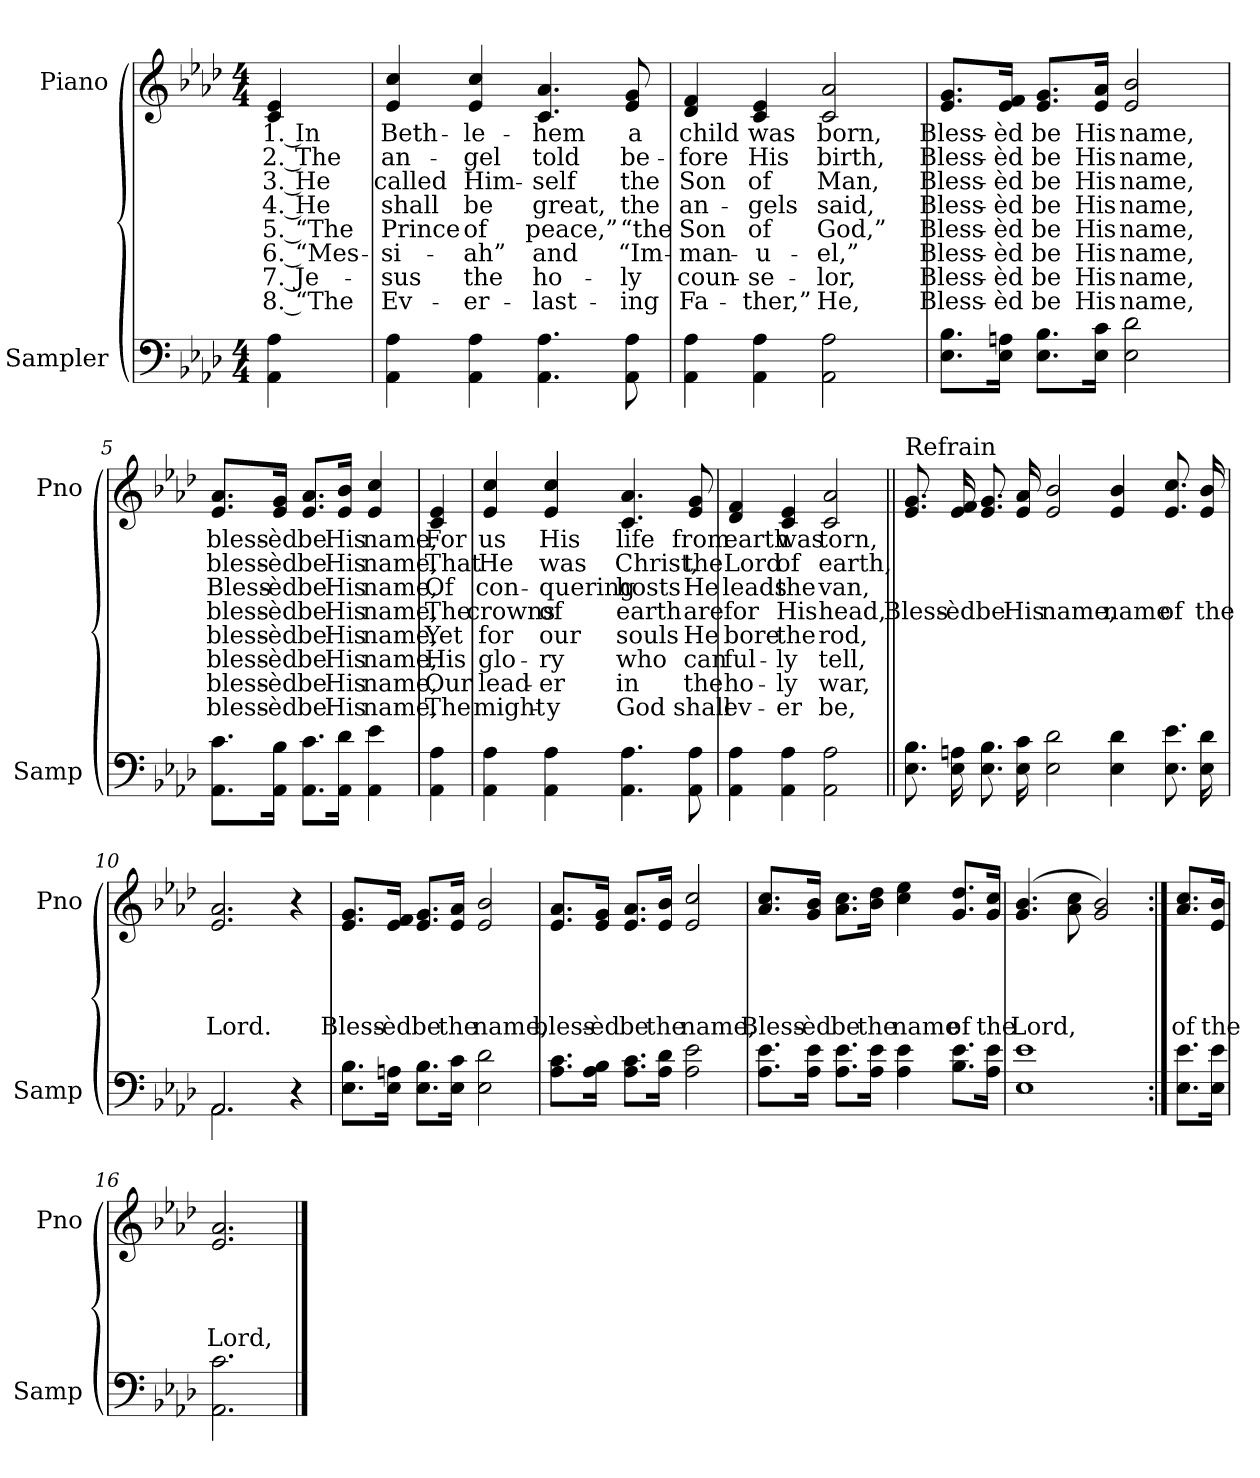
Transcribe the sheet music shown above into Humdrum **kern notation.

**kern	**kern	**text	**text	**text	**text	**text	**text	**text	**text
*part2	*part1	*part1	*part1	*part1	*part1	*part1	*part1	*part1	*part1
*staff2	*staff1	*staff1	*staff1	*staff1	*staff1	*staff1	*staff1	*staff1	*staff1
*I"Sampler	*I"Piano	*	*	*	*	*	*	*	*
*I'Samp	*I'Pno	*	*	*	*	*	*	*	*
*clefF4	*clefG2	*	*	*	*	*	*	*	*
*k[b-e-a-d-]	*k[b-e-a-d-]	*	*	*	*	*	*	*	*
*A-:	*A-:	*	*	*	*	*	*	*	*
*M4/4	*M4/4	*	*	*	*	*	*	*	*
=1	=1	=1	=1	=1	=1	=1	=1	=1	=1
4AA- 4A-	4c 4e-	1. In	2. The	3. He	4. He	5. “The	6. “Mes-	7. Je-	8. “The
=2	=2	=2	=2	=2	=2	=2	=2	=2	=2
4AA- 4A-	4e- 4cc	Beth-	an-	called	shall	Prince	-si-	-sus	Ev-
4AA- 4A-	4e- 4cc	-le-	-gel	Him-	be	of	-ah”	the	-er-
4.AA- 4.A-	4.c 4.a-	-hem	told	-self	great,	peace,”	and	ho-	-last-
8AA- 8A-	8e- 8g	a	be-	the	the	“the	“Im-	-ly	-ing
=3	=3	=3	=3	=3	=3	=3	=3	=3	=3
4AA- 4A-	4d- 4f	child	-fore	Son	an-	Son	-man-	coun-	Fa-
4AA- 4A-	4c 4e-	was	His	of	-gels	of	-u-	-se-	-ther,”
2AA- 2A-	2c 2a-	born,	birth,	Man,	said,	God,”	-el,”	-lor,	He,
=4	=4	=4	=4	=4	=4	=4	=4	=4	=4
8.E-\ 8.B-\L	8.e-/ 8.g/L	Bless-	Bless-	Bless-	Bless-	Bless-	Bless-	Bless-	Bless-
16E-\ 16An\Jk	16e-/ 16f/Jk	-èd	-èd	-èd	-èd	-èd	-èd	-èd	-èd
8.E-\ 8.B-\L	8.e-/ 8.g/L	be	be	be	be	be	be	be	be
16E-\ 16c\Jk	16e-/ 16a-/Jk	His	His	His	His	His	His	His	His
2E- 2d-	2e- 2b-	name,	name,	name,	name,	name,	name,	name,	name,
=5	=5	=5	=5	=5	=5	=5	=5	=5	=5
8.AA-\ 8.c\L	8.e-/ 8.a-/L	bless-	bless-	Bless-	bless-	bless-	bless-	bless-	bless-
16AA-\ 16B-\Jk	16e-/ 16g/Jk	-èd	-èd	-èd	-èd	-èd	-èd	-èd	-èd
8.AA-\ 8.c\L	8.e-/ 8.a-/L	be	be	be	be	be	be	be	be
16AA-\ 16d-\Jk	16e-/ 16b-/Jk	His	His	His	His	His	His	His	His
4AA- 4e-	4e- 4cc	name,	name,	name,	name,	name,	name,	name,	name,
=6	=6	=6	=6	=6	=6	=6	=6	=6	=6
4AA- 4A-	4c 4e-	For	That	Of	The	Yet	His	Our	The
=7	=7	=7	=7	=7	=7	=7	=7	=7	=7
4AA- 4A-	4e- 4cc	us	He	con-	crowns	for	glo-	lead-	might-
4AA- 4A-	4e- 4cc	His	was	-quering	of	our	-ry	-er	-y
4.AA- 4.A-	4.c 4.a-	life	Christ,	hosts	earth	souls	who	in	God
8AA- 8A-	8e- 8g	from	the	He	are	He	can	the	shall
=8	=8	=8	=8	=8	=8	=8	=8	=8	=8
4AA- 4A-	4d- 4f	earth	Lord	leads	for	bore	ful-	ho-	ev-
4AA- 4A-	4c 4e-	was	of	the	His	the	-ly	-ly	-er
2AA- 2A-	2c 2a-	torn,	earth,	van,	head,	rod,	tell,	war,	be,
=9||	=9||	=9||	=9||	=9||	=9||	=9||	=9||	=9||	=9||
!	!LO:TX:t=Refrain	!	!	!	!	!	!	!	!
8.E- 8.B-	8.e- 8.g	.	.	.	Bless-	.	.	.	.
16E- 16An	16e- 16f	.	.	.	-èd	.	.	.	.
8.E- 8.B-	8.e- 8.g	.	.	.	be	.	.	.	.
16E- 16c	16e- 16a-	.	.	.	His	.	.	.	.
2E- 2d-	2e- 2b-	.	.	.	name,	.	.	.	.
4E- 4d-	4e- 4b-	.	.	.	name	.	.	.	.
8.E- 8.e-	8.e- 8.cc	.	.	.	of	.	.	.	.
16E- 16d-	16e- 16b-	.	.	.	the	.	.	.	.
=10	=10	=10	=10	=10	=10	=10	=10	=10	=10
*^	*	*	*	*	*	*	*	*	*
2.AA-/	2.AA-	2.e- 2.a-	.	.	.	Lord.	.	.	.	.
4r	4ryy	4r	.	.	.	.	.	.	.	.
*v	*v	*	*	*	*	*	*	*	*	*
=11	=11	=11	=11	=11	=11	=11	=11	=11	=11
8.E-\ 8.B-\L	8.e-/ 8.g/L	.	.	.	Bless-	.	.	.	.
16E-\ 16An\Jk	16e-/ 16f/Jk	.	.	.	-èd	.	.	.	.
8.E-\ 8.B-\L	8.e-/ 8.g/L	.	.	.	be	.	.	.	.
16E-\ 16c\Jk	16e-/ 16a-/Jk	.	.	.	the	.	.	.	.
2E- 2d-	2e- 2b-	.	.	.	name,	.	.	.	.
=12	=12	=12	=12	=12	=12	=12	=12	=12	=12
8.A-\ 8.c\L	8.e-/ 8.a-/L	.	.	.	bless-	.	.	.	.
16A-\ 16B-\Jk	16e-/ 16g/Jk	.	.	.	-èd	.	.	.	.
8.A-\ 8.c\L	8.e-/ 8.a-/L	.	.	.	be	.	.	.	.
16A-\ 16d-\Jk	16e-/ 16b-/Jk	.	.	.	the	.	.	.	.
2A- 2e-	2e- 2cc	.	.	.	name,	.	.	.	.
=13	=13	=13	=13	=13	=13	=13	=13	=13	=13
8.A-\ 8.e-\L	8.a-/ 8.cc/L	.	.	.	Bless-	.	.	.	.
16A-\ 16e-\Jk	16g/ 16b-/Jk	.	.	.	-èd	.	.	.	.
8.A-\ 8.e-\L	8.a-\ 8.cc\L	.	.	.	be	.	.	.	.
16A-\ 16e-\Jk	16b-\ 16dd-\Jk	.	.	.	the	.	.	.	.
4A- 4e-	4cc 4ee-	.	.	.	name	.	.	.	.
8.B-\ 8.e-\L	8.g/ 8.dd-/L	.	.	.	of	.	.	.	.
16A-\ 16e-\Jk	16g/ 16cc/Jk	.	.	.	the	.	.	.	.
=14	=14	=14	=14	=14	=14	=14	=14	=14	=14
1E- 1e-	(4.g 4.b-	.	.	.	Lord,	.	.	.	.
.	8a- 8cc	.	.	.	.	.	.	.	.
.	2g 2b-)	.	.	.	.	.	.	.	.
=15:|!	=15:|!	=15:|!	=15:|!	=15:|!	=15:|!	=15:|!	=15:|!	=15:|!	=15:|!
8.E-\ 8.e-\L	8.a-/ 8.cc/L	.	.	.	of	.	.	.	.
16E-\ 16e-\Jk	16e-/ 16b-/Jk	.	.	.	the	.	.	.	.
=16	=16	=16	=16	=16	=16	=16	=16	=16	=16
2.AA- 2.c	2.e- 2.a-	.	.	.	Lord,	.	.	.	.
==	==	==	==	==	==	==	==	==	==
*-	*-	*-	*-	*-	*-	*-	*-	*-	*-
